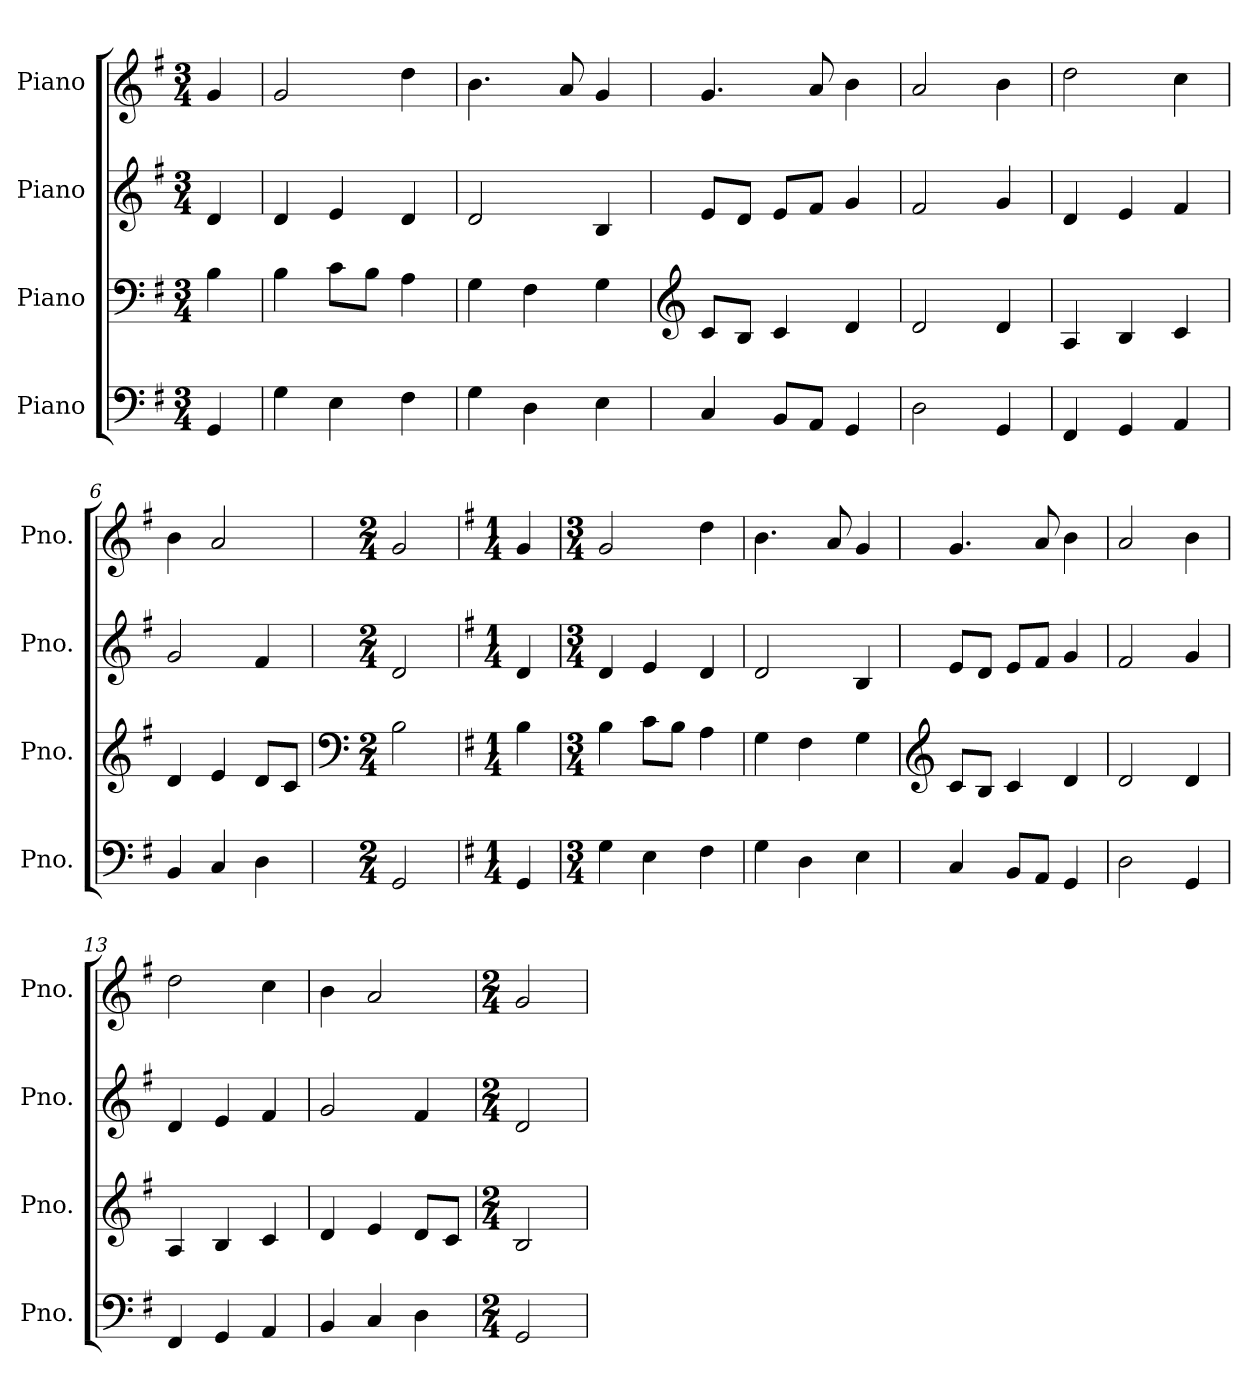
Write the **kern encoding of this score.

**kern	**kern	**kern	**kern
*part4	*part3	*part2	*part1
*staff4	*staff3	*staff2	*staff1
*I"Piano	*I"Piano	*I"Piano	*I"Piano
*I'Pno.	*I'Pno.	*I'Pno.	*I'Pno.
*clefF4	*clefF4	*clefG2	*clefG2
*k[f#]	*k[f#]	*k[f#]	*k[f#]
*M3/4	*M3/4	*M3/4	*M3/4
*MM120	*MM120	*MM120	*MM120
=	=	=	=
4GG/	4B\	4d/	4g/
=1	=1	=1	=1
4G\	4B\	4d/	2g/
4E\	8c\L	4e/	.
.	8B\J	.	.
4F#\	4A\	4d/	4dd\
=2	=2	=2	=2
4G\	4G\	2d/	4.b\
4D\	4F#\	.	.
.	.	.	8a/
4E\	4G\	4B/	4g/
=3	=3	=3	=3
*	*clefG2	*	*
4C/	8c/L	8e/L	4.g/
.	8B/J	8d/J	.
8BB/L	4c/	8e/L	.
8AA/J	.	8f#/J	8a/
4GG/	4d/	4g/	4b\
=4	=4	=4	=4
2D\	2d/	2f#/	2a/
4GG/	4d/	4g/	4b\
=5	=5	=5	=5
4FF#/	4A/	4d/	2dd\
4GG/	4B/	4e/	.
4AA/	4c/	4f#/	4cc\
=6	=6	=6	=6
4BB/	4d/	2g/	4b\
4C/	4e/	.	2a/
4D\	8d/L	4f#/	.
.	8c/J	.	.
=7	=7	=7	=7
*	*clefF4	*	*
*M2/4	*M2/4	*M2/4	*M2/4
2GG/	2B\	2d/	2g/
=8	=8	=8	=8
*k[f#]	*k[f#]	*k[f#]	*k[f#]
*M1/4	*M1/4	*M1/4	*M1/4
4GG/	4B\	4d/	4g/
!!LO:LB:g=z
=9	=9	=9	=9
*M3/4	*M3/4	*M3/4	*M3/4
4G\	4B\	4d/	2g/
4E\	8c\L	4e/	.
.	8B\J	.	.
4F#\	4A\	4d/	4dd\
=10	=10	=10	=10
4G\	4G\	2d/	4.b\
4D\	4F#\	.	.
.	.	.	8a/
4E\	4G\	4B/	4g/
=11	=11	=11	=11
*	*clefG2	*	*
4C/	8c/L	8e/L	4.g/
.	8B/J	8d/J	.
8BB/L	4c/	8e/L	.
8AA/J	.	8f#/J	8a/
4GG/	4d/	4g/	4b\
=12	=12	=12	=12
2D\	2d/	2f#/	2a/
4GG/	4d/	4g/	4b\
=13	=13	=13	=13
4FF#/	4A/	4d/	2dd\
4GG/	4B/	4e/	.
4AA/	4c/	4f#/	4cc\
=14	=14	=14	=14
4BB/	4d/	2g/	4b\
4C/	4e/	.	2a/
4D\	8d/L	4f#/	.
.	8c/J	.	.
=15	=15	=15	=15
*M2/4	*M2/4	*M2/4	*M2/4
2GG/	2B/	2d/	2g/
=	=	=	=
*-	*-	*-	*-
